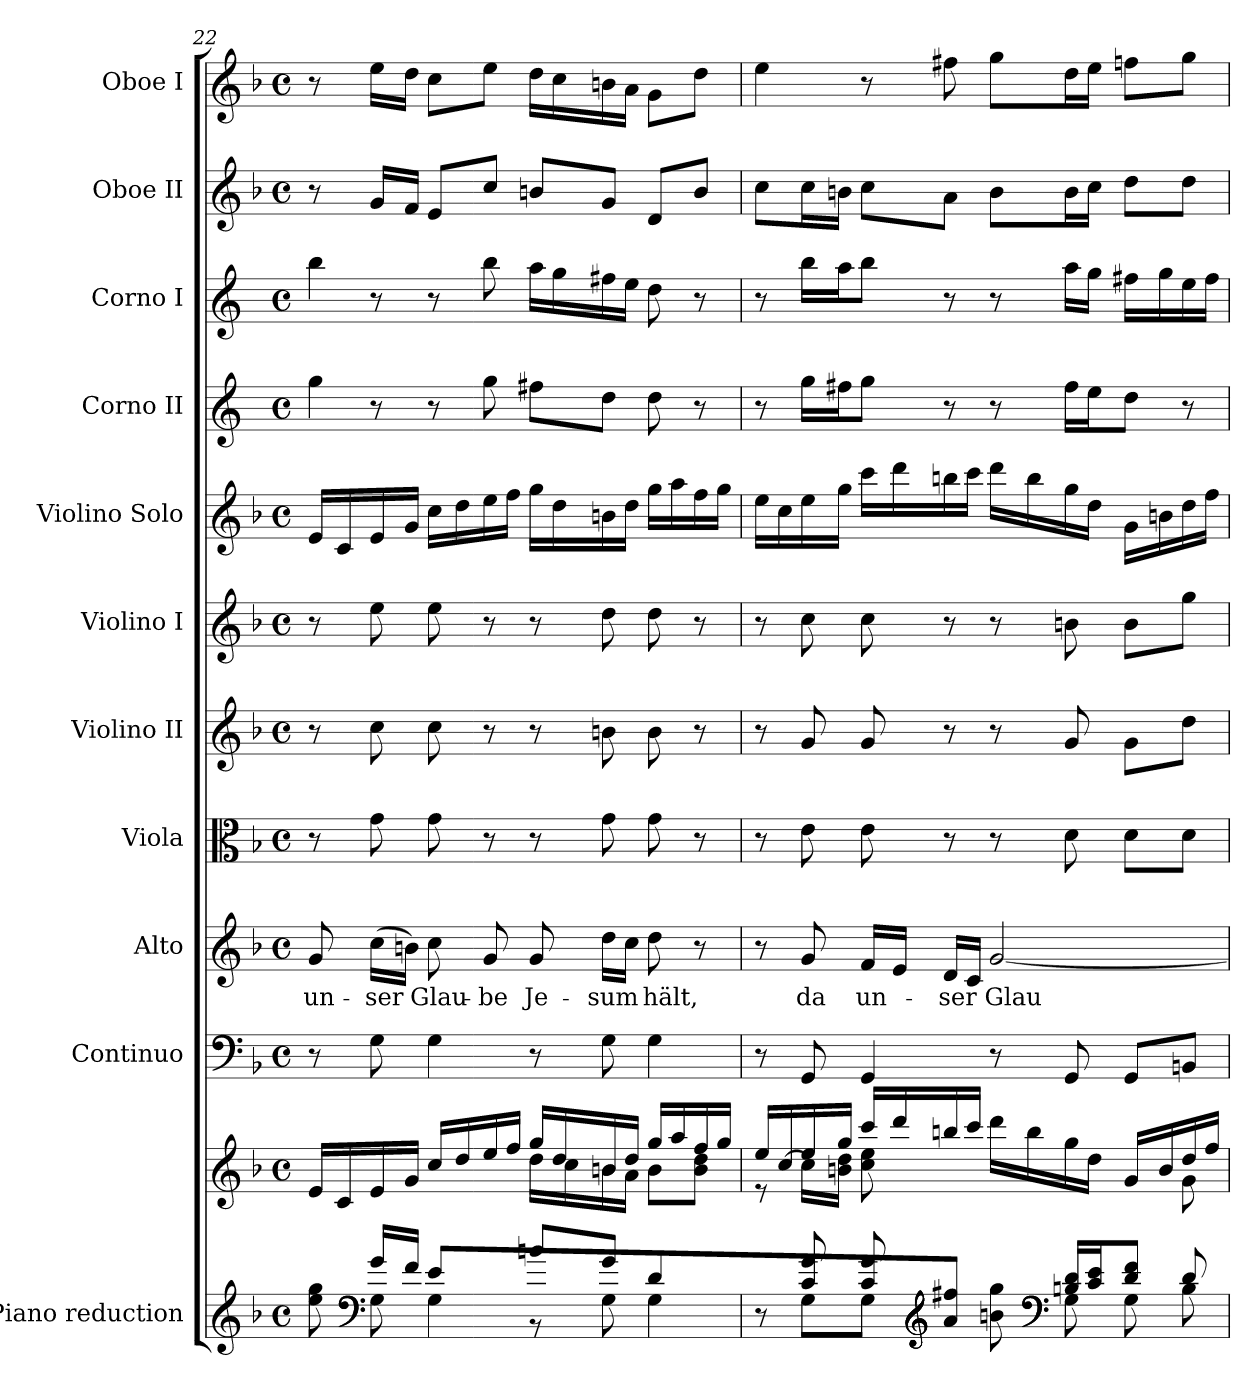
**kern	**kern	**kern	**kern	**text	**kern	**kern	**kern	**kern	**kern	**kern	**kern	**kern
*part11	*part11	*part10	*part9	*part9	*part8	*part7	*part6	*part5	*part4	*part3	*part2	*part1
*staff12	*staff11	*staff10	*staff9	*staff9	*staff8	*staff7	*staff6	*staff5	*staff4	*staff3	*staff2	*staff1
*I"Piano reduction	*	*I"Continuo	*I"Alto	*	*I"Viola	*I"Violino II	*I"Violino I	*I"Violino Solo	*I"Corno II	*I"Corno I	*I"Oboe II	*I"Oboe I
*I'Pno	*	*	*	*	*	*	*	*I'Vln	*	*	*I'Ob	*I'Ob
*clefG2	*clefG2	*clefF4	*clefG2	*	*clefC3	*clefG2	*clefG2	*clefG2	*clefG2	*clefG2	*clefG2	*clefG2
*	*	*	*	*	*	*	*	*	*ITrd4c7	*ITrd4c7	*	*
*k[b-]	*k[b-]	*k[b-]	*k[b-]	*	*k[b-]	*k[b-]	*k[b-]	*k[b-]	*k[b-]	*k[b-]	*k[b-]	*k[b-]
*M4/4	*M4/4	*M4/4	*M4/4	*	*M4/4	*M4/4	*M4/4	*M4/4	*M4/4	*M4/4	*M4/4	*M4/4
*met(c)	*met(c)	*met(c)	*met(c)	*	*met(c)	*met(c)	*met(c)	*met(c)	*met(c)	*met(c)	*met(c)	*met(c)
=22	=22	=22	=22	=22	=22	=22	=22	=22	=22	=22	=22	=22
*^	*^	*	*	*	*	*	*	*	*	*	*	*
*	*^	*	*	*	*	*	*	*	*	*	*	*	*	*
!	!	!	!	!	!	!	!LO:LY:b	!	!	!	!	!	!	!	!
4ryy	8ryy	8ee\ 8gg\	16e/LL	8ryy	8r	8g/	un-	8r	8r	8r	16e/LL	8cc\J	8ee\J	8r	8r
.	.	.	16c/	.	.	.	.	.	.	.	16c/	.	.	.	.
*clefF4	*	*	*	*	*	*	*	*	*	*	*	*	*	*	*
!	!	!	!	!	!	!	!LO:LY:b	!	!	!	!	!	!	!	!
.	16g/LL	8G\	16e/	16ee\LL	8G\	(16cc\LL	-ser	8g\	8cc\	8ee\	16e/	8r	8r	16g/LL	16ee\LL
.	16f/JJ	.	16g/JJ	16dd\JJ	.	16bn\JJ)	.	.	.	.	16g/JJ	.	.	16f/JJ	16dd\JJ
!	!	!	!	!	!	!	!LO:LY:b	!	!	!	!	!	!	!	!
8e/L	4ryy	4G\	16cc/LL	8ryy	4G\	8cc\	Glau-	8g\	8cc\	8ee\	16cc\LL	8r	8r	8e/L	8cc\L
.	.	.	16dd/	.	.	.	.	.	.	.	16dd\	.	.	.	.
!	!	!	!	!	!	!	!LO:LY:b	!	!	!	!	!	!	!	!
2ryy	.	.	16ee/	8cc\J	.	8g/	-be	8r	8r	8r	16ee\	8cc\	8ee\	8cc/J	8ee\J
.	.	.	16ff/JJ	.	.	.	.	.	.	.	16ff\JJ	.	.	.	.
!	!	!	!	!	!	!	!LO:LY:b	!	!	!	!	!	!	!	!
.	8bn/L	8r	16gg/LL	16dd\LL	8r	8g/	Je-	8r	8r	8r	16gg\LL	8bn\L	16dd\LL	8bn/L	16dd\LL
.	.	.	16dd/	16cc\	.	.	.	.	.	.	16dd\	.	16cc\	.	16cc\
!	!	!	!	!	!	!	!LO:LY:b	!	!	!	!	!	!	!	!
.	8g/J	8G\	16bn/	16b\	8G\	16dd\LL	-sum	8g\	8bn\	8dd\	16bn\	8g\J	16bn\	8g/J	16bn\
.	.	.	16dd/JJ	16a\JJ	.	16cc\JJ	.	.	.	.	16dd\JJ	.	16a\JJ	.	16a\JJ
!	!	!	!	!	!	!	!LO:LY:b	!	!	!	!	!	!	!	!
.	4d/	4G\	16gg/LL	8b\L	4G\	8dd\	hält,	8g\	8b\	8dd\	16gg\LL	8g\	8g\	8d/L	8g\L
.	.	.	16aa/	.	.	.	.	.	.	.	16aa\	.	.	.	.
8ryy	.	.	16ff/	8b\ 8dd\J	.	8r	.	8r	8r	8r	16ff\	8r	8r	8b/J	8dd\J
.	.	.	16gg/JJ	.	.	.	.	.	.	.	16gg\JJ	.	.	.	.
=23	=23	=23	=23	=23	=23	=23	=23	=23	=23	=23	=23	=23	=23	=23	=23
4.ryy	8r	8ryy	16ee/LL	8r	8r	8r	.	8r	8r	8r	16ee\LL	8r	8r	8cc\L	4ee\
.	.	.	[<16cc/	.	.	.	.	.	.	.	16cc\	.	.	.	.
!	!	!	!	!	!	!	!LO:LY:b	!	!	!	!	!	!	!	!
.	8c/ 8g/	8G\L	16ee/	16cc\LL]	8GG/	8g/	da	8e\	8g/	8cc\	16ee\	16cc\LL	16ee\LL	16cc\L	.
.	.	.	16gg/JJ	16bn\ 16dd\JJ	.	.	.	.	.	.	16gg\JJ	16bn\J	16dd\J	16bn\JJ	.
!	!	!	!	!	!	!	!LO:LY:b	!	!	!	!	!	!	!	!
.	8c/ 8g/	8G\J	16ccc/LL	8cc\ 8ee\L	4GG/	16f/LL	un-	8e\	8g/	8cc\	16ccc\LL	8cc\J	8ee\J	8cc\L	8r
.	.	.	16ddd/	.	.	16e/JJ	.	.	.	.	16ddd\	.	.	.	.
*clefG2	*	*	*	*	*	*	*	*	*	*	*	*	*	*	*
!	!	!	!	!	!	!	!LO:LY:b	!	!	!	!	!	!	!	!
8a/ 8ff#X/J	8ryy	8ryy	16bbn/	8ryy	.	16d/LL	-ser	8r	8r	8r	16bbn\	8r	8r	8a\J	8ff#X\
.	.	.	16ccc/JJ	.	.	16c/JJ	.	.	.	.	16ccc\JJ	.	.	.	.
!	!	!	!	!	!	!	!LO:LY:b	!	!	!	!	!	!	!	!
2ryy	8bn\ 8gg\	8ryy	16ddd\LL	4ryy	8r	[2g/	Glau-	8r	8r	8r	16ddd\LL	8r	8r	8b\L	8gg\L
.	.	.	16bb\	.	.	.	.	.	.	.	16bb\	.	.	.	.
*clefF4	*	*	*	*	*	*	*	*	*	*	*	*	*	*	*
.	16Bn/ 16d/LL	8G\	16gg\	.	8GG/	.	.	8d\	8g/	8bn\	16gg\	16b\LL	16dd\LL	16b\L	16dd\L
.	16c/ 16e/J	.	16dd\JJ	.	.	.	.	.	.	.	16dd\JJ	16a\J	16cc\JJ	16cc\JJ	16ee\JJ
.	8d/ 8f/J	8G\	16g/LL	8ryy	8GG/L	.	.	8d\L	8g\L	8b\L	16g\LL	8g\J	16bn\LL	8dd\L	8ffn\L
.	.	.	16b/	.	.	.	.	.	.	.	16bn\	.	16cc\	.	.
.	8d/	8B\	16dd/	8g\	8BBn/J	.	.	8d\J	8dd\J	8gg\J	16dd\	8r	16a\	8dd\J	8gg\J
.	.	.	16ff/JJ	.	.	.	.	.	.	.	16ff\JJ	.	16b\JJ	.	.
*v	*v	*v	*	*	*	*	*	*	*	*	*	*	*	*	*
*	*v	*v	*	*	*	*	*	*	*	*	*	*	*
=	=	=	=	=	=	=	=	=	=	=	=	=
*-	*-	*-	*-	*-	*-	*-	*-	*-	*-	*-	*-	*-
